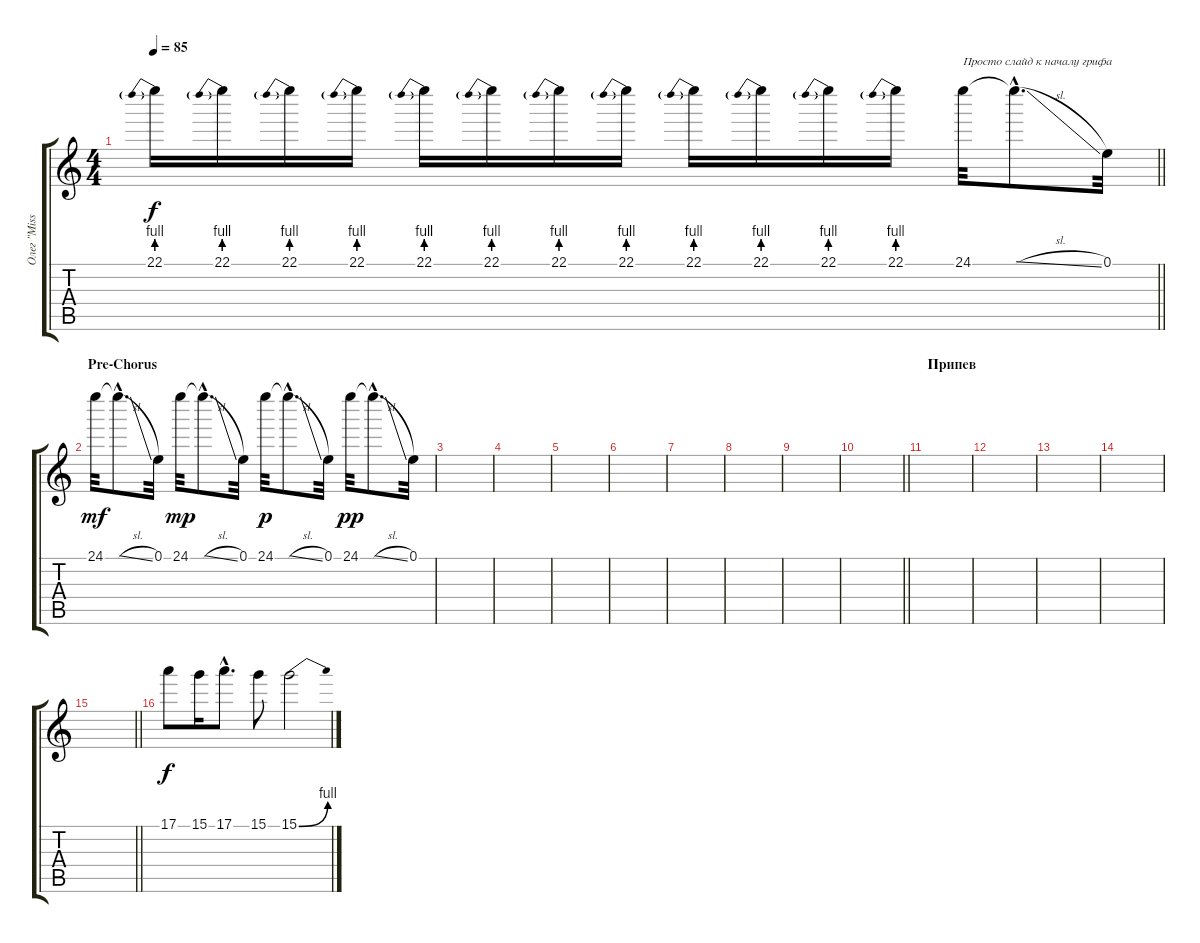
\track ("Олег \"Mission\" Мишин" "Олег \"Miss") {instrument acousticguitarsteel}
\staff {score tabs}
\tuning (E4 B3 G3 D3 A2 E2) {hide}
\ts (4 4)
\tempo 85
\clef g2
\barLineRight lightlight
\ks c
22.1{be (prebend 0 4 60 4)}.16{dy f} 22.1{be (prebend 0 4 60 4)}.16 22.1{be (prebend 0 4 60 4)}.16 22.1{be (prebend 0 4 60 4)}.16 22.1{be (prebend 0 4 60 4)}.16 22.1{be (prebend 0 4 60 4)}.16 22.1{be (prebend 0 4 60 4)}.16 22.1{be (prebend 0 4 60 4)}.16 22.1{be (prebend 0 4 60 4)}.16 22.1{be (prebend 0 4 60 4)}.16 22.1{be (prebend 0 4 60 4)}.16 22.1{be (prebend 0 4 60 4)}.16 24.1.32{txt "Просто слайд к началу грифа"} 24.1{sl hac t}.8{d} 0.1.32 |
\section ("" "Pre-Chorus")
24.1.32{dy mf} 24.1{sl hac t}.8{d} 0.1.32 24.1.32{dy mp} 24.1{sl hac t}.8{d} 0.1.32 24.1.32{dy p} 24.1{sl hac t}.8{d} 0.1.32 24.1.32{dy pp} 24.1{sl hac t}.8{d} 0.1.32 |
|
|
|
|
|
|
|
\barLineRight lightlight
|
\section ("" "Припев")
|
|
|
|
\barLineRight lightlight
|
17.1.8{dy f} 15.1.16 17.1{hac}.8{d} 15.1.8 15.1{be (bend 0 0 60 4)}.2
